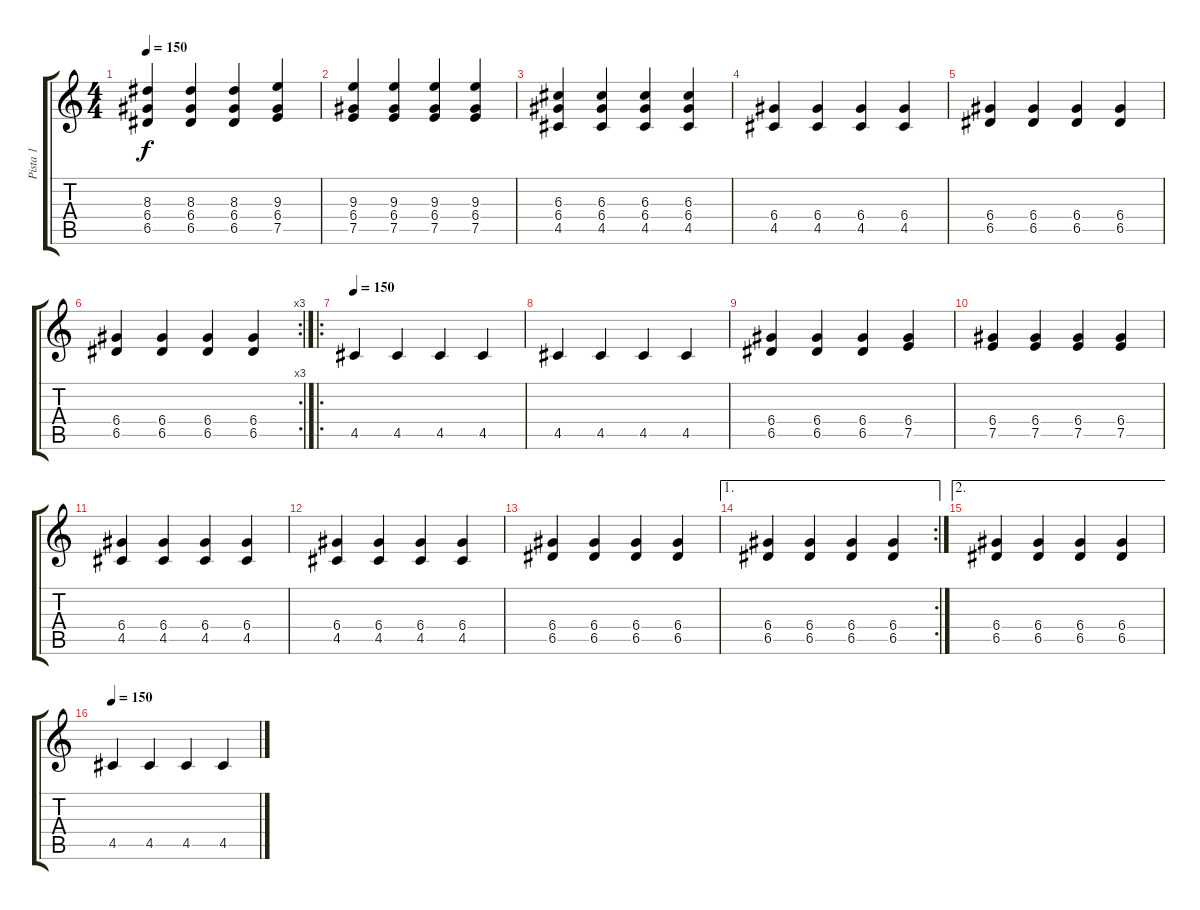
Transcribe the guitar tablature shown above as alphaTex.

\track ("Pista 1" "Pista 1") {instrument electricguitarmuted}
\staff {score tabs}
\tuning (E4 B3 G3 D3 A2 E2) {hide}
\ts (4 4)
\tempo 150
\clef g2
\ks c
(8.3 6.4 6.5).4{dy f} (8.3 6.4 6.5).4 (8.3 6.4 6.5).4 (9.3 6.4 7.5).4 |
(9.3 6.4 7.5).4 (9.3 6.4 7.5).4 (9.3 6.4 7.5).4 (9.3 6.4 7.5).4 |
(6.3 6.4 4.5).4 (6.3 6.4 4.5).4 (6.3 6.4 4.5).4 (6.3 6.4 4.5).4 |
(6.4 4.5).4 (6.4 4.5).4 (6.4 4.5).4 (6.4 4.5).4 |
(6.4 6.5).4 (6.4 6.5).4 (6.4 6.5).4 (6.4 6.5).4 |
\rc 3
(6.4 6.5).4 (6.4 6.5).4 (6.4 6.5).4 (6.4 6.5).4 |
\ro
\tempo 150
4.5.4 4.5.4 4.5.4 4.5.4 |
4.5.4 4.5.4 4.5.4 4.5.4 |
(6.4 6.5).4 (6.4 6.5).4 (6.4 6.5).4 (6.4 7.5).4 |
(6.4 7.5).4 (6.4 7.5).4 (6.4 7.5).4 (6.4 7.5).4 |
(6.4 4.5).4 (6.4 4.5).4 (6.4 4.5).4 (6.4 4.5).4 |
(6.4 4.5).4 (6.4 4.5).4 (6.4 4.5).4 (6.4 4.5).4 |
(6.4 6.5).4 (6.4 6.5).4 (6.4 6.5).4 (6.4 6.5).4 |
\ae 1
\rc 2
(6.4 6.5).4 (6.4 6.5).4 (6.4 6.5).4 (6.4 6.5).4 |
\ae 2
(6.4 6.5).4 (6.4 6.5).4 (6.4 6.5).4 (6.4 6.5).4 |
\tempo 150
4.5.4 4.5.4 4.5.4 4.5.4
